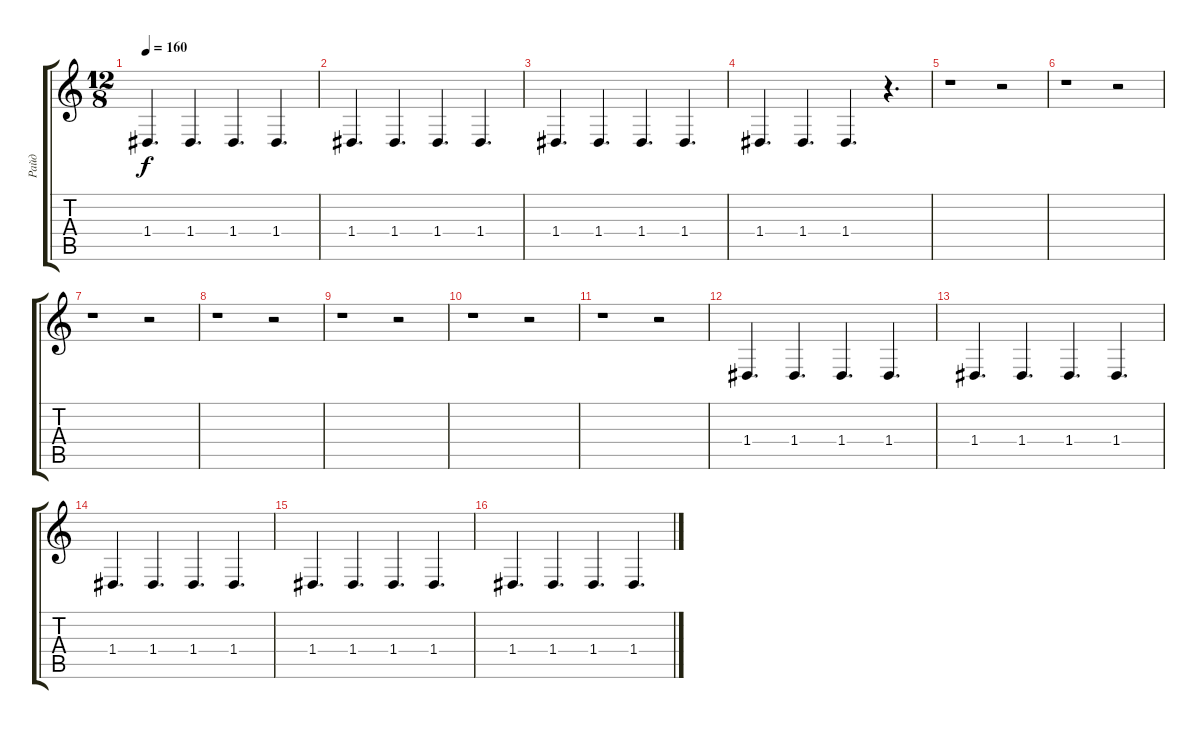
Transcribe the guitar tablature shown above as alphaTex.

\track ("Райд" "Райд") {instrument acousticgrandpiano}
\staff {score tabs}
\tuning (E4 B3 G3 D3 A2 E2) {hide}
\ts (12 8)
\tempo 160
\clef g2
\ks c
1.4.4{d dy f} 1.4.4{d} 1.4.4{d} 1.4.4{d} |
1.4.4{d} 1.4.4{d} 1.4.4{d} 1.4.4{d} |
1.4.4{d} 1.4.4{d} 1.4.4{d} 1.4.4{d} |
1.4.4{d} 1.4.4{d} 1.4.4{d} r.4{d} |
r.1 r.2 |
r.1 r.2 |
r.1 r.2 |
r.1 r.2 |
r.1 r.2 |
r.1 r.2 |
r.1 r.2 |
1.4.4{d} 1.4.4{d} 1.4.4{d} 1.4.4{d} |
1.4.4{d} 1.4.4{d} 1.4.4{d} 1.4.4{d} |
1.4.4{d} 1.4.4{d} 1.4.4{d} 1.4.4{d} |
1.4.4{d} 1.4.4{d} 1.4.4{d} 1.4.4{d} |
1.4.4{d} 1.4.4{d} 1.4.4{d} 1.4.4{d}
